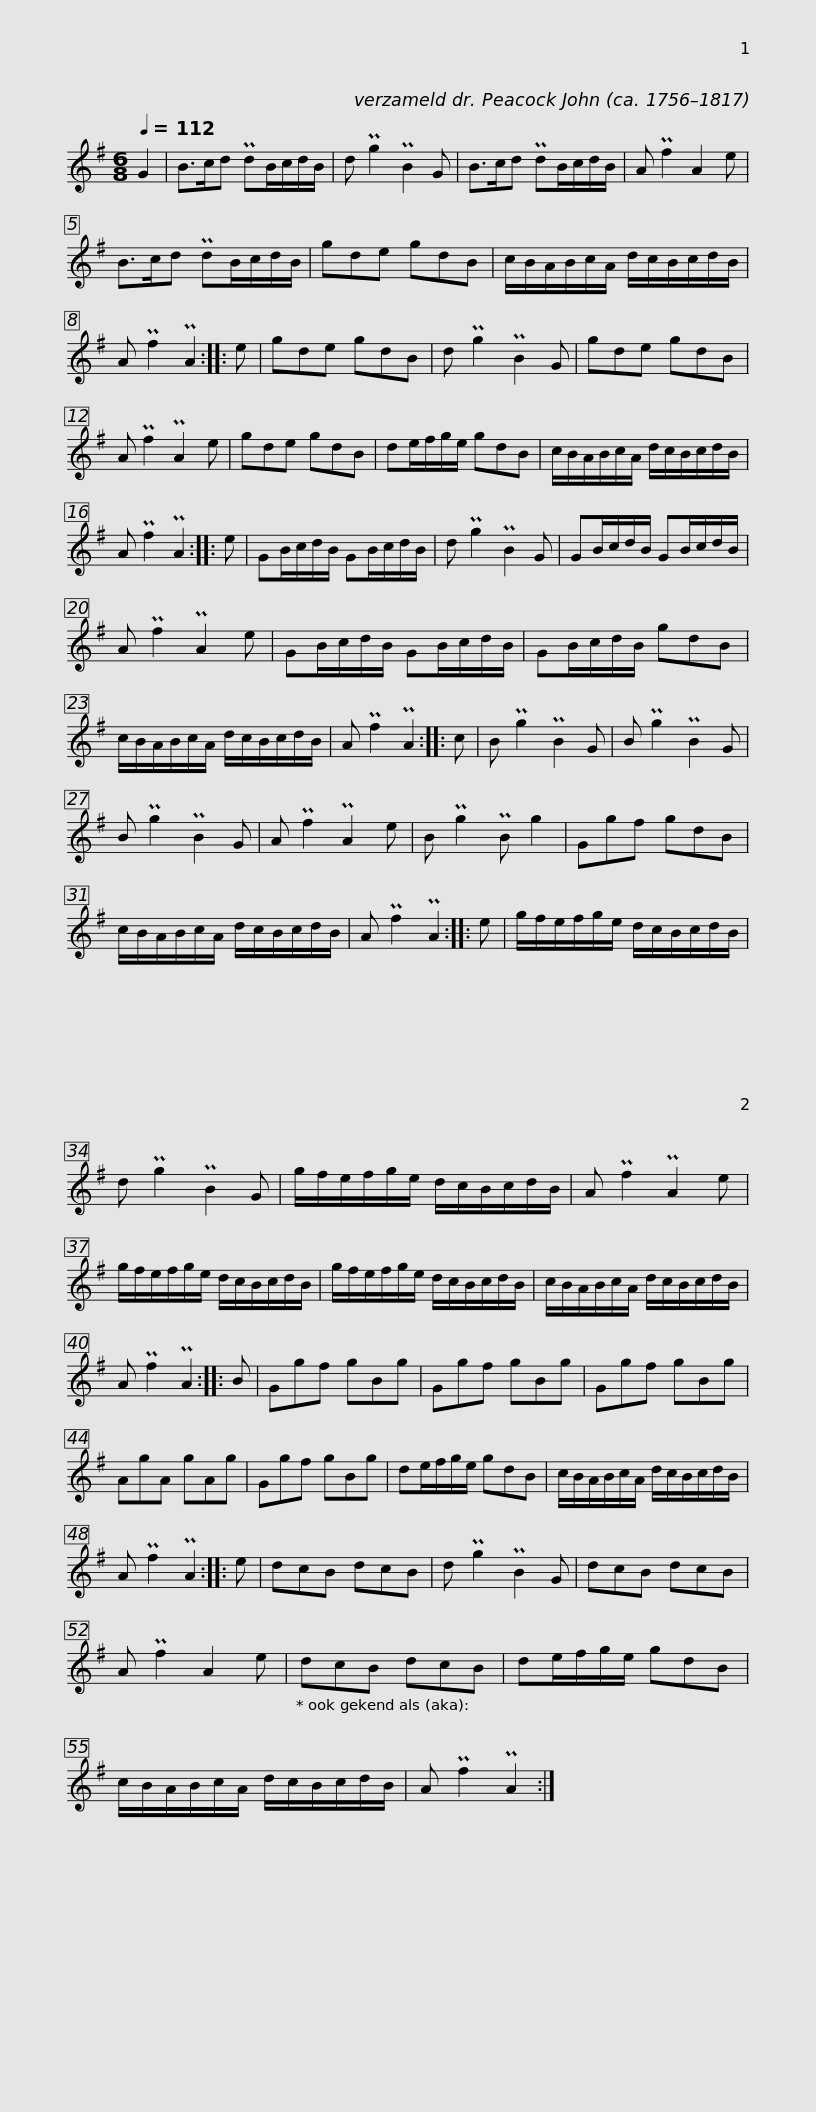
X:1
L:1/8
Q:1/4=112
M:6/8
I:linebreak $
K:G
V:1 treble
V:1
 G2 | B>cd PdB/c/d/B/ | d Pg2 PB2 G | B>cd PdB/c/d/B/ | A Pf2 A2 e |$ %5
 B>cd PdB/c/d/B/ | gde gdB | c/B/A/B/c/A/ d/c/B/c/d/B/ | A Pf2 PA2 ::$ e | %10
 gde gdB | d Pg2 PB2 G | gde gdB | A Pf2 PA2 e |$ gde gdB | %15
 de/f/g/e/ gdB | c/B/A/B/c/A/ d/c/B/c/d/B/ | A Pf2 PA2 ::$ e | GB/c/d/B/ GB/c/d/B/ | %20
 d Pg2 PB2 G | GB/c/d/B/ GB/c/d/B/ | A Pf2 PA2 e |$ GB/c/d/B/ GB/c/d/B/ | GB/c/d/B/ gdB | %25
 c/B/A/B/c/A/ d/c/B/c/d/B/ | A Pf2 PA2 ::$ c | B Pg2 PB2 G | B Pg2 PB2 G | %30
 B Pg2 PB2 G | A Pf2 PA2 e |$ B Pg2 PB g2 | Ggf gdB | c/B/A/B/c/A/ d/c/B/c/d/B/ | %35
 A Pf2 PA2 ::$ e | g/f/e/f/g/e/ d/c/B/c/d/B/ | d Pg2 PB2 G | g/f/e/f/g/e/ d/c/B/c/d/B/ | %40
 A Pf2 PA2 e |$ g/f/e/f/g/e/ d/c/B/c/d/B/ | g/f/e/f/g/e/ d/c/B/c/d/B/ | c/B/A/B/c/A/ d/c/B/c/d/B/ | A Pf2 PA2 ::$ %45
 B | Ggf gBg | Ggf gBg | Ggf gBg | AgA gAg |$ %50
 Ggf gBg | de/f/g/e/ gdB | c/B/A/B/c/A/ d/c/B/c/d/B/ | A Pf2 PA2 ::$ e | %55
 dcB dcB | d Pg2 PB2 G | dcB dcB | A Pf2 A2 e |$ dcB dcB | %60
 de/f/g/e/ gdB | c/B/A/B/c/A/ d/c/B/c/d/B/ | A Pf2 PA2 :| %63
